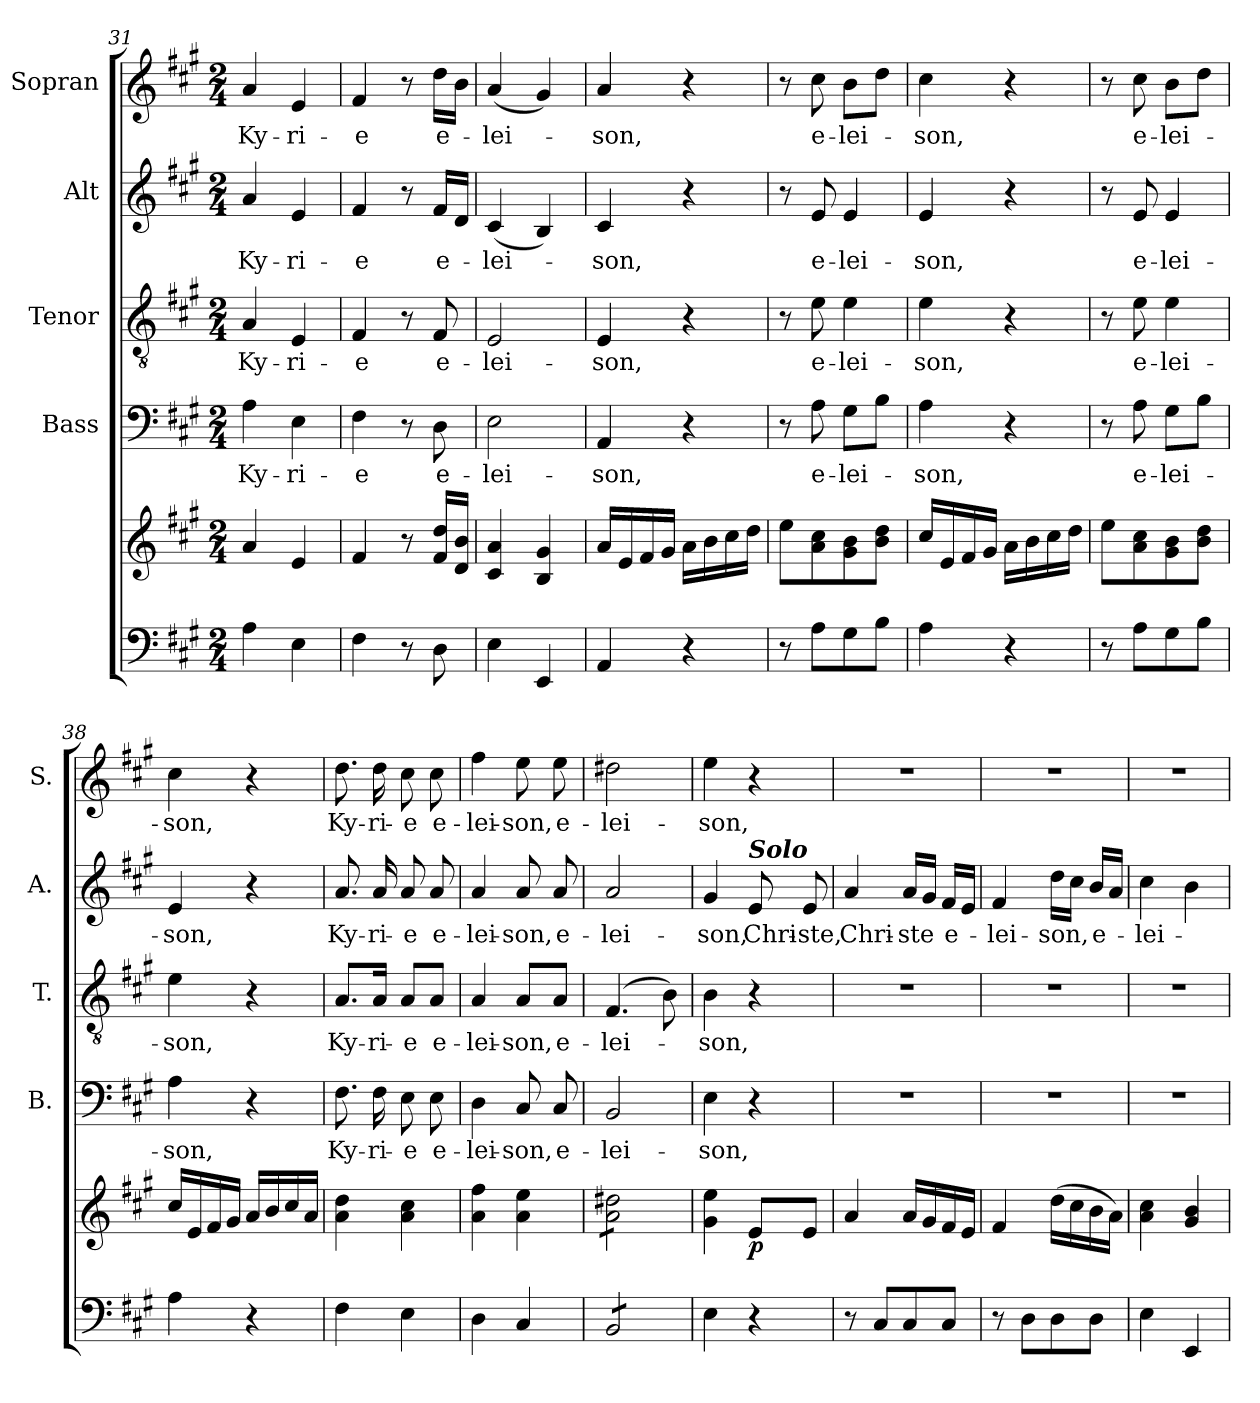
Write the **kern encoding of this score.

**kern	**kern	**dynam	**kern	**text	**kern	**text	**kern	**text	**kern	**text
*part5	*part5	*part5	*part4	*part4	*part3	*part3	*part2	*part2	*part1	*part1
*staff6	*staff5	*staff5/6	*staff4	*staff4	*staff3	*staff3	*staff2	*staff2	*staff1	*staff1
*	*	*	*I"Bass	*	*I"Tenor	*	*I"Alt	*	*I"Sopran	*
*	*	*	*I'B.	*	*I'T.	*	*I'A.	*	*I'S.	*
!!LO:PB:g=z
*clefF4	*clefG2	*	*clefF4	*	*clefGv2	*	*clefG2	*	*clefG2	*
*k[f#c#g#]	*k[f#c#g#]	*	*k[f#c#g#]	*	*k[f#c#g#]	*	*k[f#c#g#]	*	*k[f#c#g#]	*
*A:	*A:	*	*A:	*	*A:	*	*A:	*	*A:	*
*M2/4	*M2/4	*	*M2/4	*	*M2/4	*	*M2/4	*	*M2/4	*
=31	=31	=31	=31	=31	=31	=31	=31	=31	=31	=31
!	!	!	!	!LO:LY:b	!	!LO:LY:b	!	!LO:LY:b	!	!LO:LY:b
4A\	4a/	.	4A\	Ky-	4A/	Ky-	4a/	Ky-	4a/	Ky-
!	!	!	!	!LO:LY:b	!	!LO:LY:b	!	!LO:LY:b	!	!LO:LY:b
4E\	4e/	.	4E\	-ri-	4E/	-ri-	4e/	-ri-	4e/	-ri-
=32	=32	=32	=32	=32	=32	=32	=32	=32	=32	=32
!	!	!	!	!LO:LY:b	!	!LO:LY:b	!	!LO:LY:b	!	!LO:LY:b
4F#\	4f#/	.	4F#\	-e	4F#/	-e	4f#/	-e	4f#/	-e
8r	8r	.	8r	.	8r	.	8r	.	8r	.
!	!	!	!	!LO:LY:b	!	!LO:LY:b	!	!LO:LY:b	!	!LO:LY:b
8D\	16f#/ 16dd/LL	.	8D\	e-	8F#/	e-	16f#/LL	e-	16dd\LL	e-
.	16d/ 16b/JJ	.	.	.	.	.	16d/JJ	.	16b\JJ	.
=33	=33	=33	=33	=33	=33	=33	=33	=33	=33	=33
!	!	!	!	!LO:LY:b	!	!LO:LY:b	!	!LO:LY:b	!	!LO:LY:b
4E\	4c#/ 4a/	.	2E\	-lei-	2E/	-lei-	(4c#/	-lei-	(<4a/	-lei-
4EE/	4B/ 4g#/	.	.	.	.	.	4B/)	.	4g#/)	.
=34	=34	=34	=34	=34	=34	=34	=34	=34	=34	=34
!	!	!	!	!LO:LY:b	!	!LO:LY:b	!	!LO:LY:b	!	!LO:LY:b
4AA/	16a/LL	.	4AA/	-son,	4E/	-son,	4c#/	-son,	4a/	-son,
.	16e/	.	.	.	.	.	.	.	.	.
.	16f#/	.	.	.	.	.	.	.	.	.
.	16g#/JJ	.	.	.	.	.	.	.	.	.
4r	16a\LL	.	4r	.	4r	.	4r	.	4r	.
.	16b\	.	.	.	.	.	.	.	.	.
.	16cc#\	.	.	.	.	.	.	.	.	.
.	16dd\JJ	.	.	.	.	.	.	.	.	.
=35	=35	=35	=35	=35	=35	=35	=35	=35	=35	=35
8r	8ee\L	.	8r	.	8r	.	8r	.	8r	.
!	!	!	!	!LO:LY:b	!	!LO:LY:b	!	!LO:LY:b	!	!LO:LY:b
8A\L	8a\ 8cc#\	.	8A\	e-	8e\	e-	8e/	e-	8cc#\	e-
!	!	!	!	!LO:LY:b	!	!LO:LY:b	!	!LO:LY:b	!	!LO:LY:b
8G#\	8g#\ 8b\	.	8G#\L	-lei-	4e\	-lei-	4e/	-lei-	8b\L	-lei-
8B\J	8b\ 8dd\J	.	8B\J	.	.	.	.	.	8dd\J	.
=36	=36	=36	=36	=36	=36	=36	=36	=36	=36	=36
!	!	!	!	!LO:LY:b	!	!LO:LY:b	!	!LO:LY:b	!	!LO:LY:b
4A\	16cc#/LL	.	4A\	-son,	4e\	-son,	4e/	-son,	4cc#\	-son,
.	16e/	.	.	.	.	.	.	.	.	.
.	16f#/	.	.	.	.	.	.	.	.	.
.	16g#/JJ	.	.	.	.	.	.	.	.	.
4r	16a\LL	.	4r	.	4r	.	4r	.	4r	.
.	16b\	.	.	.	.	.	.	.	.	.
.	16cc#\	.	.	.	.	.	.	.	.	.
.	16dd\JJ	.	.	.	.	.	.	.	.	.
=37	=37	=37	=37	=37	=37	=37	=37	=37	=37	=37
8r	8ee\L	.	8r	.	8r	.	8r	.	8r	.
!	!	!	!	!LO:LY:b	!	!LO:LY:b	!	!LO:LY:b	!	!LO:LY:b
8A\L	8a\ 8cc#\	.	8A\	e-	8e\	e-	8e/	e-	8cc#\	e-
!	!	!	!	!LO:LY:b	!	!LO:LY:b	!	!LO:LY:b	!	!LO:LY:b
8G#\	8g#\ 8b\	.	8G#\L	-lei-	4e\	-lei-	4e/	-lei-	8b\L	-lei-
8B\J	8b\ 8dd\J	.	8B\J	.	.	.	.	.	8dd\J	.
!!LO:LB:g=z
=38	=38	=38	=38	=38	=38	=38	=38	=38	=38	=38
!	!	!	!	!LO:LY:b	!	!LO:LY:b	!	!LO:LY:b	!	!LO:LY:b
4A\	16cc#/LL	.	4A\	-son,	4e\	-son,	4e/	-son,	4cc#\	-son,
.	16e/	.	.	.	.	.	.	.	.	.
.	16f#/	.	.	.	.	.	.	.	.	.
.	16g#/JJ	.	.	.	.	.	.	.	.	.
4r	16a/LL	.	4r	.	4r	.	4r	.	4r	.
.	16b/	.	.	.	.	.	.	.	.	.
.	16cc#/	.	.	.	.	.	.	.	.	.
.	16a/JJ	.	.	.	.	.	.	.	.	.
=39	=39	=39	=39	=39	=39	=39	=39	=39	=39	=39
!	!	!	!	!LO:LY:b	!	!LO:LY:b	!	!LO:LY:b	!	!LO:LY:b
4F#\	4a\ 4dd\	.	8.F#\	Ky-	8.A/L	Ky-	8.a/	Ky-	8.dd\	Ky-
!	!	!	!	!LO:LY:b	!	!LO:LY:b	!	!LO:LY:b	!	!LO:LY:b
.	.	.	16F#\	-ri-	16A/Jk	-ri-	16a/	-ri-	16dd\	-ri-
!	!	!	!	!LO:LY:b	!	!LO:LY:b	!	!LO:LY:b	!	!LO:LY:b
4E\	4a\ 4cc#\	.	8E\	-e	8A/L	-e	8a/	-e	8cc#\	-e
!	!	!	!	!LO:LY:b	!	!LO:LY:b	!	!LO:LY:b	!	!LO:LY:b
.	.	.	8E\	e-	8A/J	e-	8a/	e-	8cc#\	e-
=40	=40	=40	=40	=40	=40	=40	=40	=40	=40	=40
!	!	!	!	!LO:LY:b	!	!LO:LY:b	!	!LO:LY:b	!	!LO:LY:b
4D\	4a\ 4ff#\	.	4D\	-lei-	4A/	-lei-	4a/	-lei-	4ff#\	-lei-
!	!	!	!	!LO:LY:b	!	!LO:LY:b	!	!LO:LY:b	!	!LO:LY:b
4C#/	4a\ 4ee\	.	8C#/	-son,	8A/L	-son,	8a/	-son,	8ee\	-son,
!	!	!	!	!LO:LY:b	!	!LO:LY:b	!	!LO:LY:b	!	!LO:LY:b
.	.	.	8C#/	e-	8A/J	e-	8a/	e-	8ee\	e-
=41	=41	=41	=41	=41	=41	=41	=41	=41	=41	=41
!	!	!	!	!LO:LY:b	!	!LO:LY:b	!	!LO:LY:b	!	!LO:LY:b
*tremolo	*	*	*	*	*	*	*	*	*	*
*	*tremolo	*	*	*	*	*	*	*	*	*
8BB/L	8a\ 8dd#X\L	.	2BB/	-lei-	(4.F#/	-lei-	2a/	-lei-	2dd#X\	-lei-
8BB/	8a\ 8dd#X\	.	.	.	.	.	.	.	.	.
8BB/	8a\ 8dd#X\	.	.	.	.	.	.	.	.	.
8BB/J	8a\ 8dd#X\J	.	.	.	8B\)	.	.	.	.	.
*	*Xtremolo	*	*	*	*	*	*	*	*	*
*Xtremolo	*	*	*	*	*	*	*	*	*	*
=42	=42	=42	=42	=42	=42	=42	=42	=42	=42	=42
!	!	!	!	!LO:LY:b	!	!LO:LY:b	!	!LO:LY:b	!	!LO:LY:b
4E\	4g#\ 4ee\	.	4E\	-son,	4B\	-son,	4g#/	-son,	4ee\	-son,
!	!	!	!	!	!	!	!LO:TX:a:Bi:t=Solo	!	!	!
!	!	!LO:DY:b	!	!	!	!	!	!LO:LY:b	!	!
4r	8e/L	p	4r	.	4r	.	8e/	Chri-	4r	.
!	!	!	!	!	!	!	!	!LO:LY:b	!	!
.	8e/J	.	.	.	.	.	8e/	-ste,	.	.
=43	=43	=43	=43	=43	=43	=43	=43	=43	=43	=43
!	!	!	!	!	!	!	!	!LO:LY:b	!	!
8r	4a/	.	2r	.	2r	.	4a/	Chri-	2r	.
8C#/L	.	.	.	.	.	.	.	.	.	.
!	!	!	!	!	!	!	!	!LO:LY:b	!	!
8C#/	16a/LL	.	.	.	.	.	16a/LL	-ste	.	.
.	16g#/	.	.	.	.	.	16g#/JJ	.	.	.
!	!	!	!	!	!	!	!	!LO:LY:b	!	!
8C#/J	16f#/	.	.	.	.	.	16f#/LL	e-	.	.
.	16e/JJ	.	.	.	.	.	16e/JJ	.	.	.
!!LO:PB:g=z
=44	=44	=44	=44	=44	=44	=44	=44	=44	=44	=44
!	!	!	!	!	!	!	!	!LO:LY:b	!	!
8r	4f#/	.	2r	.	2r	.	4f#/	-lei-	2r	.
8D\L	.	.	.	.	.	.	.	.	.	.
!	!	!	!	!	!	!	!	!LO:LY:b	!	!
8D\	(>16dd\LL	.	.	.	.	.	16dd\LL	-son,	.	.
.	16cc#\	.	.	.	.	.	16cc#\JJ	.	.	.
!	!	!	!	!	!	!	!	!LO:LY:b	!	!
8D\J	16b\	.	.	.	.	.	16b/LL	e-	.	.
.	16a\JJ)	.	.	.	.	.	16a/JJ	.	.	.
=45	=45	=45	=45	=45	=45	=45	=45	=45	=45	=45
!	!	!	!	!	!	!	!	!LO:LY:b	!	!
4E\	4a\ 4cc#\	.	2r	.	2r	.	4cc#\	-lei-	2r	.
4EE/	4g#/ 4b/	.	.	.	.	.	4b\	.	.	.
=	=	=	=	=	=	=	=	=	=	=
*-	*-	*-	*-	*-	*-	*-	*-	*-	*-	*-
